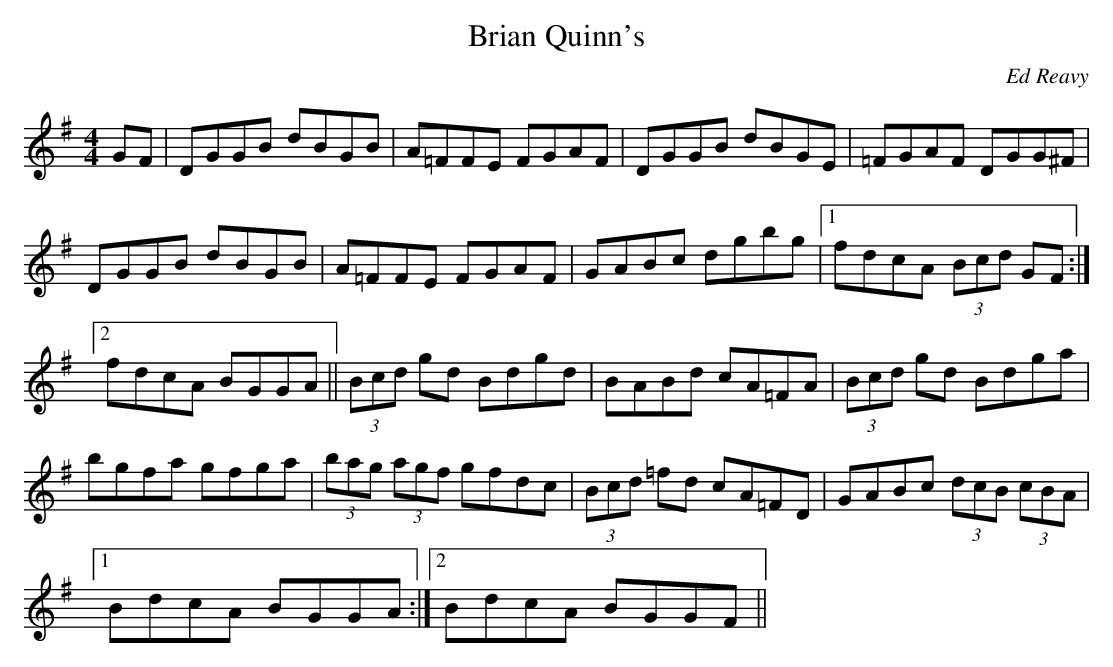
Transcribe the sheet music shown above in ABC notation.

X:1
T:Brian Quinn's
M:4/4
L:1/8
C:Ed Reavy
K:G
GF|DGGB dBGB|A=FFE FGAF|DGGB dBGE|=FGAF DGG^F|
DGGB dBGB|A=FFE FGAF|GABc dgbg|1 fdcA (3Bcd GF:|
[2 fdcA BGGA||(3Bcd gd Bdgd|BABd cA=FA|(3Bcd gd Bdga|
bgfa gfga|(3bag (3agf gfdc|(3Bcd =fd cA=FD|GABc (3dcB (3cBA|
[1BdcA BGGA:|2 BdcA BGGF||
